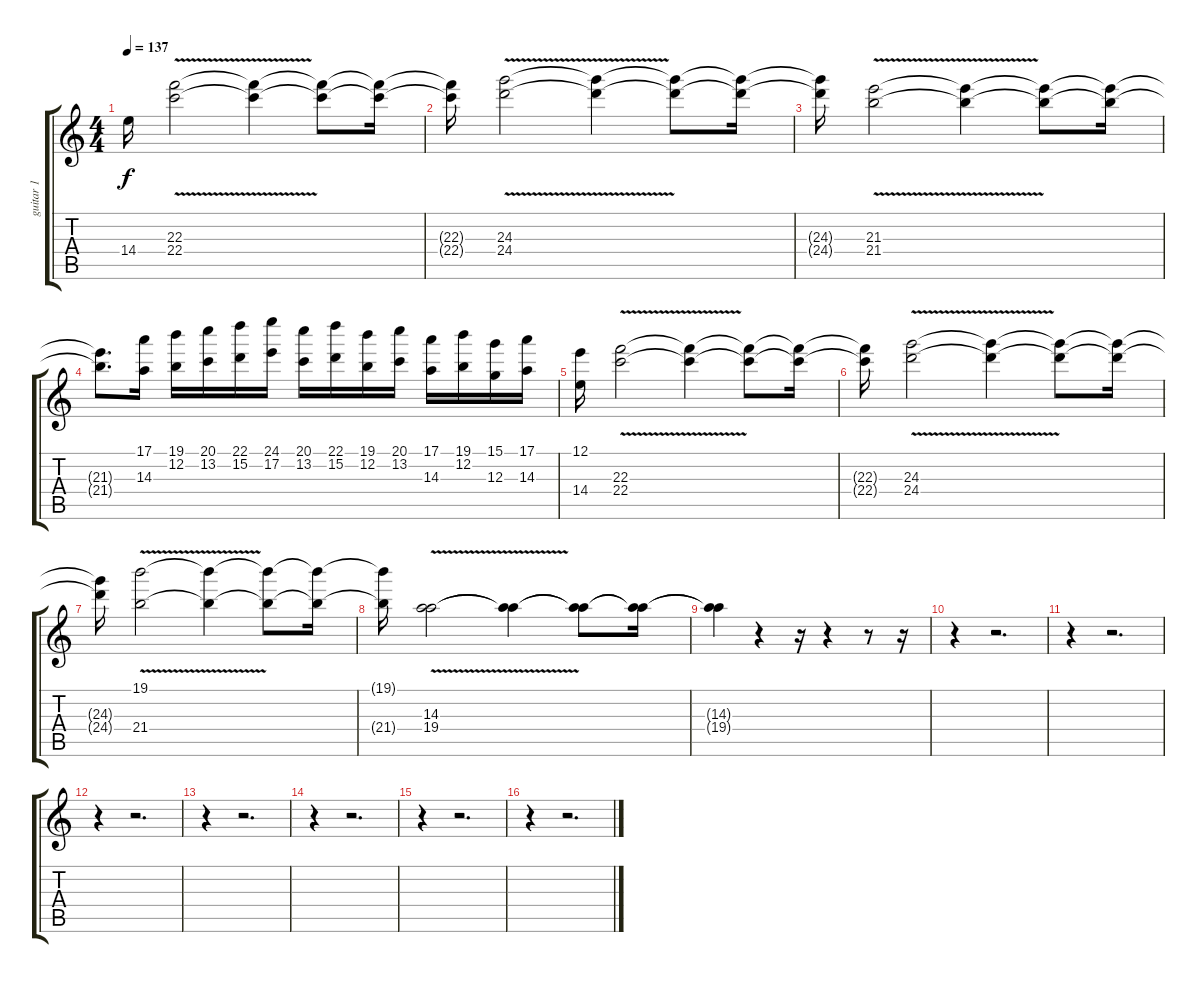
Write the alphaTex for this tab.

\track ("guitar 1" "guitar 1") {instrument distortionguitar}
\staff {score tabs}
\tuning (E4 B3 G3 D3 A2 E2) {hide}
\ts (4 4)
\tempo 137
\clef g2
\ks c
14.4{t}.16{dy f} (22.3{v} 22.4{v}).2 (22.3{t} 22.4{t}).4 (22.3{t} 22.4{t}).8 (22.3{t} 22.4{t}).16 |
(22.3{t} 22.4{t}).16 (24.3{v} 24.4{v}).2 (24.3{t} 24.4{t}).4 (24.3{t} 24.4{t}).8 (24.3{t} 24.4{t}).16 |
(24.3{t} 24.4{t}).16 (21.3{v} 21.4{v}).2 (21.3{t} 21.4{t}).4 (21.3{t} 21.4{t}).8 (21.3{t} 21.4{t}).16 |
(21.3{t} 21.4{t}).8{d} (17.1 14.3).16 (19.1 12.2).16 (20.1 13.2).16 (22.1 15.2).16 (24.1 17.2).16 (20.1 13.2).16 (22.1 15.2).16 (19.1 12.2).16 (20.1 13.2).16 (17.1 14.3).16 (19.1 12.2).16 (15.1 12.3).16 (17.1 14.3).16 |
(12.1 14.4).16 (22.3{v} 22.4).2 (22.3{t} 22.4{t}).4 (22.3{t} 22.4{t}).8 (22.3{t} 22.4{t}).16 |
(22.3{t} 22.4{t}).16 (24.3{v} 24.4).2 (24.3{t} 24.4{t}).4 (24.3{t} 24.4{t}).8 (24.3{t} 24.4{t}).16 |
(24.3{t} 24.4{t}).16 (19.1{v} 21.4{v}).2 (19.1{t} 21.4{t}).4 (19.1{t} 21.4{t}).8 (19.1{t} 21.4{t}).16 |
(19.1{t} 21.4{t}).16 (14.3{v} 19.4{v}).2 (14.3{t} 19.4{t}).4 (14.3{t} 19.4{t}).8 (14.3{t} 19.4{t}).16 |
(14.3{t} 19.4{t}).4 r.4 r.16 r.4 r.8 r.16 |
r.4 r.2{d} |
r.4 r.2{d} |
r.4 r.2{d} |
r.4 r.2{d} |
r.4 r.2{d} |
r.4 r.2{d} |
r.4 r.2{d}
